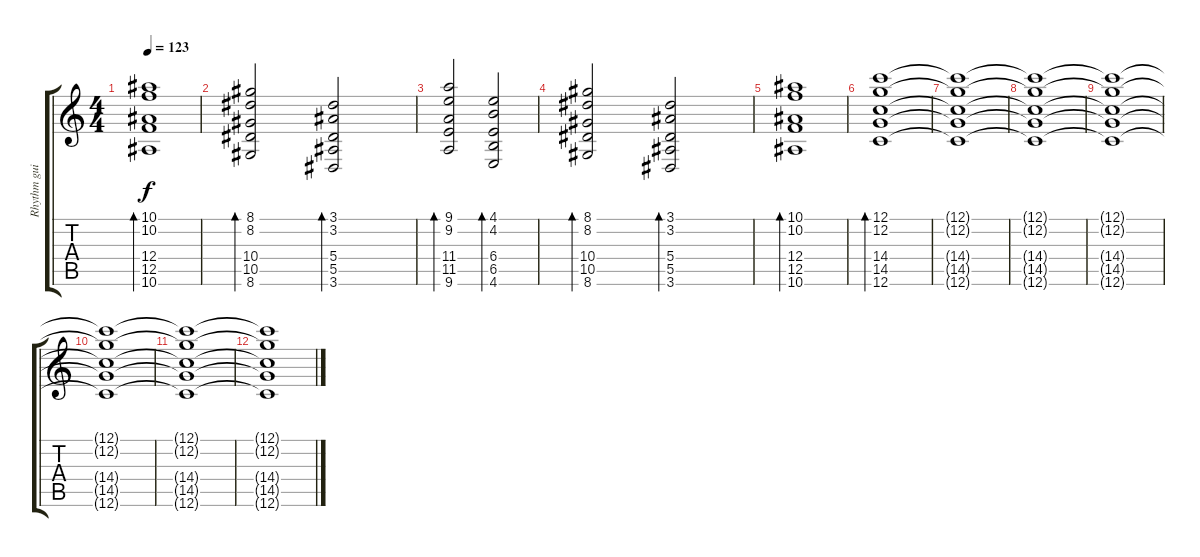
\track ("Rhythm guitar (Right)" "Rhythm gui") {instrument distortionguitar}
\staff {score tabs}
\tuning (C4 G3 Eb3 Bb2 F2 C2) {hide}
\ts (4 4)
\tempo 123
\clef g2
\ks c
(10.1 10.2 12.4 12.5 10.6).1{bd 60 dy f} |
(8.1 8.2 10.4 10.5 8.6).2{bd 60} (3.1 3.2 5.4 5.5 3.6).2{bd 60} |
(9.1 9.2 11.4 11.5 9.6).2{bd 60} (4.1 4.2 6.4 6.5 4.6).2{bd 60} |
(8.1 8.2 10.4 10.5 8.6).2{bd 60} (3.1 3.2 5.4 5.5 3.6).2{bd 60} |
(10.1 10.2 12.4 12.5 10.6).1{bd 60} |
(12.1 12.2 14.4 14.5 12.6).1{bd 60} |
(12.1{t} 12.2{t} 14.4{t} 14.5{t} 12.6{t}).1 |
(12.1{t} 12.2{t} 14.4{t} 14.5{t} 12.6{t}).1 |
(12.1{t} 12.2{t} 14.4{t} 14.5{t} 12.6{t}).1 |
(12.1{t} 12.2{t} 14.4{t} 14.5{t} 12.6{t}).1 |
(12.1{t} 12.2{t} 14.4{t} 14.5{t} 12.6{t}).1 |
(12.1{t} 12.2{t} 14.4{t} 14.5{t} 12.6{t}).1
